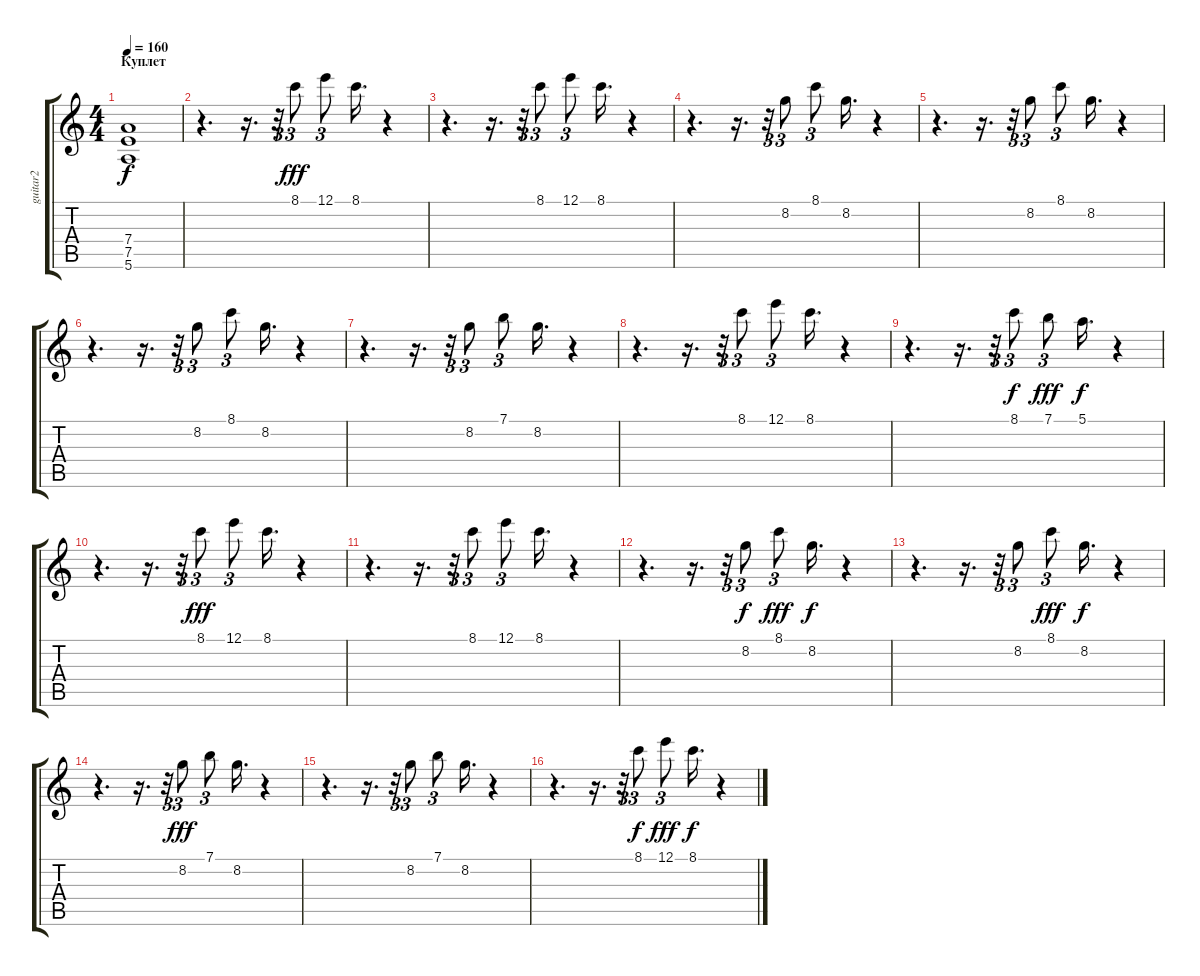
\track ("guitar2" "guitar2") {instrument distortionguitar}
\staff {score tabs}
\tuning (E4 B3 G3 D3 A2 E2) {hide}
\ts (4 4)
\section ("" "Куплет")
\tempo 160
\clef g2
\ks c
(7.4{t} 7.5{t} 5.6{t}).1{dy f} |
r.4{d} r.16{d} r.32{tu (3 2)} 8.1.8{tu (3 2) dy fff} 12.1.8{tu (3 2)} 8.1.16{d} r.4 |
r.4{d} r.16{d} r.32{tu (3 2)} 8.1.8{tu (3 2)} 12.1.8{tu (3 2)} 8.1.16{d} r.4 |
r.4{d} r.16{d} r.32{tu (3 2)} 8.2.8{tu (3 2)} 8.1.8{tu (3 2)} 8.2.16{d} r.4 |
r.4{d} r.16{d} r.32{tu (3 2)} 8.2.8{tu (3 2)} 8.1.8{tu (3 2)} 8.2.16{d} r.4 |
r.4{d} r.16{d} r.32{tu (3 2)} 8.2.8{tu (3 2)} 8.1.8{tu (3 2)} 8.2.16{d} r.4 |
r.4{d} r.16{d} r.32{tu (3 2)} 8.2.8{tu (3 2)} 7.1.8{tu (3 2)} 8.2.16{d} r.4 |
r.4{d} r.16{d} r.32{tu (3 2)} 8.1.8{tu (3 2)} 12.1.8{tu (3 2)} 8.1.16{d} r.4 |
r.4{d} r.16{d} r.32{tu (3 2)} 8.1.8{tu (3 2) dy f} 7.1.8{tu (3 2) dy fff} 5.1.16{d dy f} r.4 |
r.4{d} r.16{d} r.32{tu (3 2)} 8.1.8{tu (3 2) dy fff} 12.1.8{tu (3 2)} 8.1.16{d} r.4 |
r.4{d} r.16{d} r.32{tu (3 2)} 8.1.8{tu (3 2)} 12.1.8{tu (3 2)} 8.1.16{d} r.4 |
r.4{d} r.16{d} r.32{tu (3 2)} 8.2.8{tu (3 2) dy f} 8.1.8{tu (3 2) dy fff} 8.2.16{d dy f} r.4 |
r.4{d} r.16{d} r.32{tu (3 2)} 8.2.8{tu (3 2)} 8.1.8{tu (3 2) dy fff} 8.2.16{d dy f} r.4 |
r.4{d} r.16{d} r.32{tu (3 2)} 8.2.8{tu (3 2) dy fff} 7.1.8{tu (3 2)} 8.2.16{d} r.4 |
r.4{d} r.16{d} r.32{tu (3 2)} 8.2.8{tu (3 2)} 7.1.8{tu (3 2)} 8.2.16{d} r.4 |
r.4{d} r.16{d} r.32{tu (3 2)} 8.1.8{tu (3 2) dy f} 12.1.8{tu (3 2) dy fff} 8.1.16{d dy f} r.4
